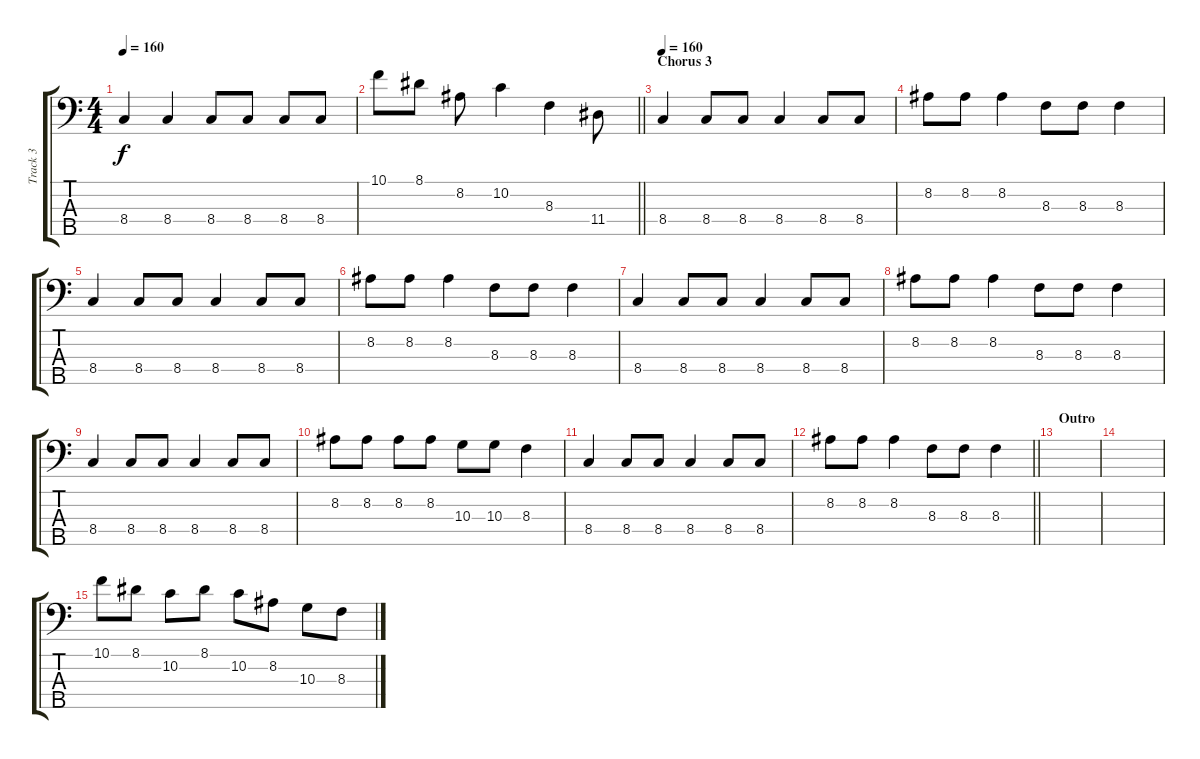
\track ("Track 3" "Track 3") {instrument electricbasspick}
\staff {score tabs}
\tuning (G2 D2 A1 E1 B0) {hide}
\ts (4 4)
\tempo 160
\clef f4
\ks c
8.4.4{dy f} 8.4.4 8.4.8 8.4.8 8.4.8 8.4.8 |
\barLineRight lightlight
10.1.8 8.1.8 8.2.8 10.2.4 8.3.4 11.4.8 |
\section ("" "Chorus 3")
\tempo 160
8.4.4 8.4.8 8.4.8 8.4.4 8.4.8 8.4.8 |
8.2.8 8.2.8 8.2.4 8.3.8 8.3.8 8.3.4 |
8.4.4 8.4.8 8.4.8 8.4.4 8.4.8 8.4.8 |
8.2.8 8.2.8 8.2.4 8.3.8 8.3.8 8.3.4 |
8.4.4 8.4.8 8.4.8 8.4.4 8.4.8 8.4.8 |
8.2.8 8.2.8 8.2.4 8.3.8 8.3.8 8.3.4 |
8.4.4 8.4.8 8.4.8 8.4.4 8.4.8 8.4.8 |
8.2.8 8.2.8 8.2.8 8.2.8 10.3.8 10.3.8 8.3.4 |
8.4.4 8.4.8 8.4.8 8.4.4 8.4.8 8.4.8 |
\barLineRight lightlight
8.2.8 8.2.8 8.2.4 8.3.8 8.3.8 8.3.4 |
\section ("" "Outro")
|
|
10.1.8 8.1.8 10.2.8 8.1.8 10.2.8 8.2.8 10.3.8 8.3.8
